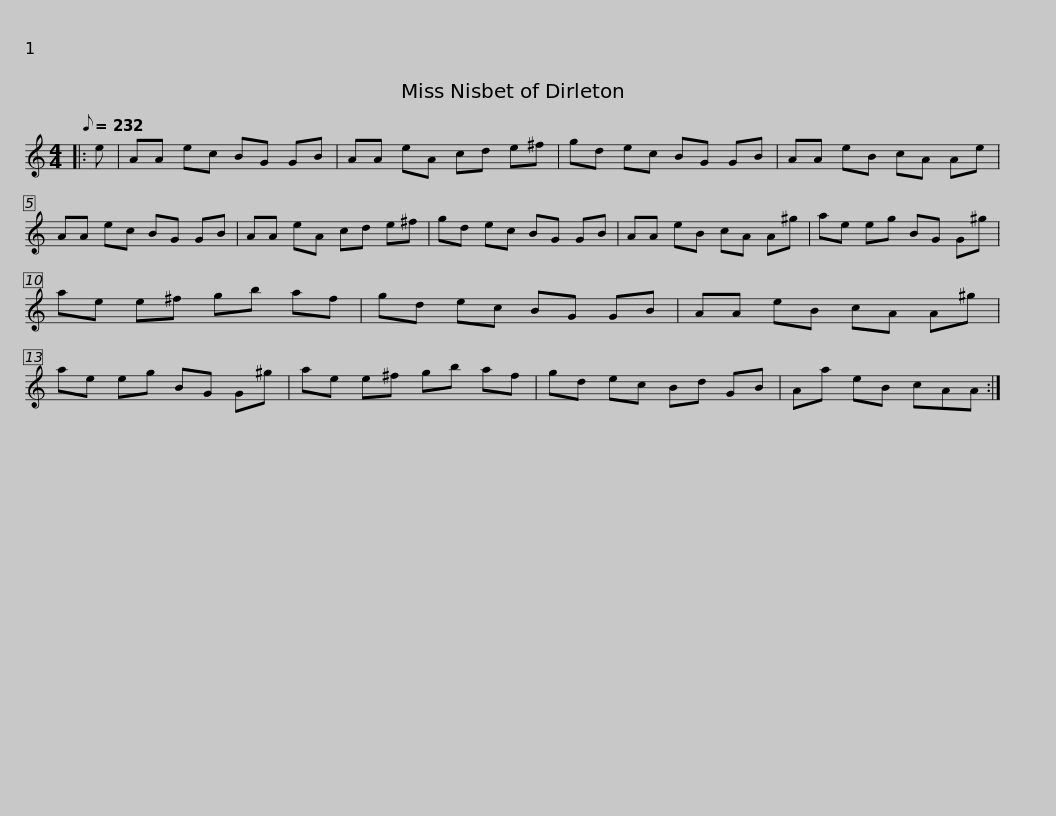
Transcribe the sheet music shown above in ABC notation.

X:1
L:1/8
Q:1/8=232
M:4/4
I:linebreak $
K:C
V:1 treble
V:1
|: e | AA ec BG GB | AA eA cd e^f | gd ec BG GB | AA eB cA Ae | %5
 AA ec BG GB |$ AA eA cd e^f | gd ec BG GB | AA eB cA A^g | ae eg BG G^g | %10
 ae e^f gb af |$ gd ec BG GB | AA eB cA A^g | ae eg BG G^g | ae e^f gb af | %15
 gd ec Bd GB |$ Aa eB cAA :| %17
